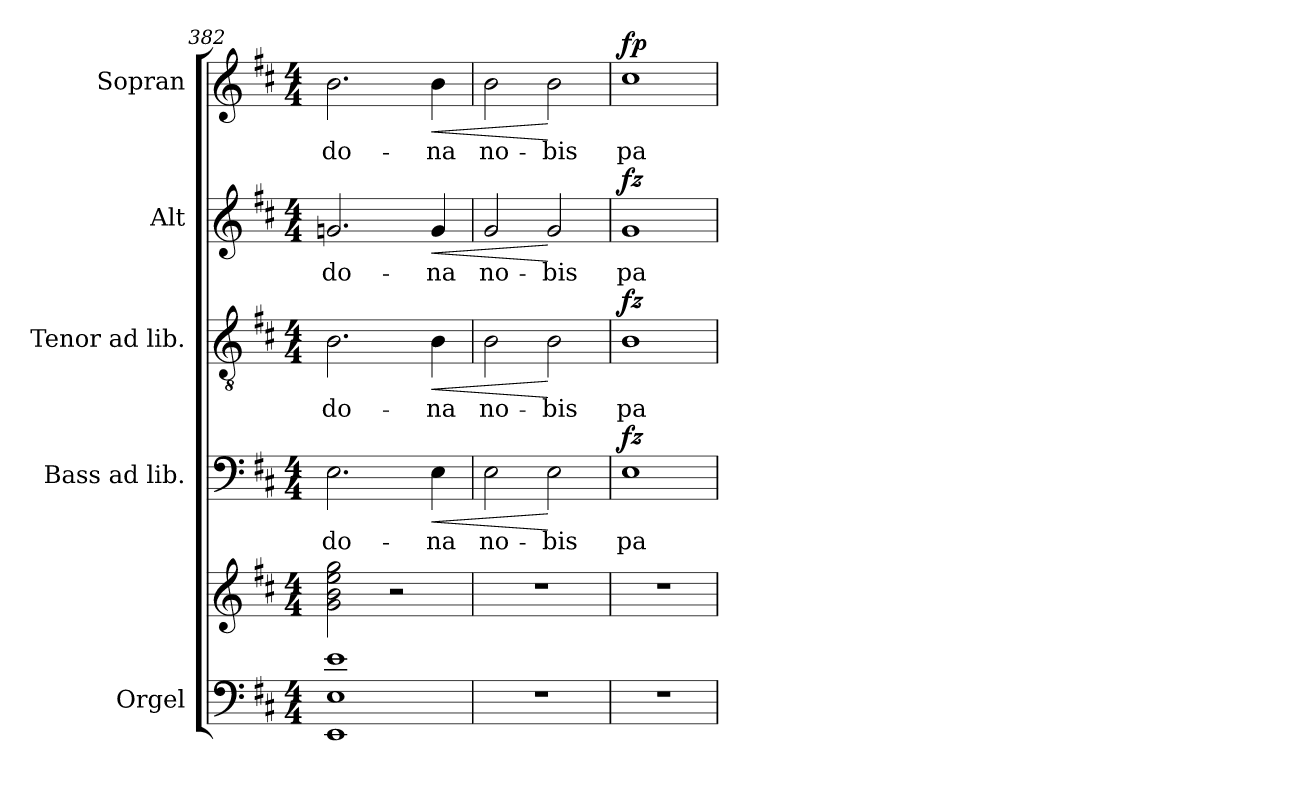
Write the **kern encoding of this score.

**kern	**kern	**kern	**text	**dynam	**kern	**text	**dynam	**kern	**text	**dynam	**kern	**text	**dynam
*part5	*part5	*part4	*part4	*part4	*part3	*part3	*part3	*part2	*part2	*part2	*part1	*part1	*part1
*staff6	*staff5	*staff4	*staff4	*staff4	*staff3	*staff3	*staff3	*staff2	*staff2	*staff2	*staff1	*staff1	*staff1
*I"Orgel	*	*I"Bass ad lib.	*	*	*I"Tenor ad lib.	*	*	*I"Alt	*	*	*I"Sopran	*	*
*I'Org.	*	*I'B.	*	*	*I'T.	*	*	*I'A.	*	*	*I'S.	*	*
*clefF4	*clefG2	*clefF4	*	*	*clefGv2	*	*	*clefG2	*	*	*clefG2	*	*
*k[f#c#]	*k[f#c#]	*k[f#c#]	*	*	*k[f#c#]	*	*	*k[f#c#]	*	*	*k[f#c#]	*	*
*D:	*D:	*D:	*	*	*D:	*	*	*D:	*	*	*D:	*	*
*M4/4	*M4/4	*M4/4	*	*	*M4/4	*	*	*M4/4	*	*	*M4/4	*	*
=382	=382	=382	=382	=382	=382	=382	=382	=382	=382	=382	=382	=382	=382
!	!	!	!LO:LY:b	!	!	!LO:LY:b	!	!	!LO:LY:b	!	!	!LO:LY:b	!
1EE 1E 1e	2g\ 2b\ 2ee\ 2gg\	2.E\	do-	.	2.B\	do-	.	2.gn/	do-	.	2.b\	do-	.
.	2r	.	.	.	.	.	.	.	.	.	.	.	.
!	!	!	!LO:LY:b	!LO:HP:b	!	!LO:LY:b	!LO:HP:b	!	!LO:LY:b	!LO:HP:b	!	!LO:LY:b	!LO:HP:b
.	.	4E\	-na	<	4B\	-na	<	4g/	-na	<	4b\	-na	<
=383	=383	=383	=383	=383	=383	=383	=383	=383	=383	=383	=383	=383	=383
!	!	!	!LO:LY:b	!	!	!LO:LY:b	!	!	!LO:LY:b	!	!	!LO:LY:b	!
1r	1r	2E\	no-	.	2B\	no-	.	2g/	no-	.	2b\	no-	.
!	!	!	!LO:LY:b	!	!	!LO:LY:b	!	!	!LO:LY:b	!	!	!LO:LY:b	!
.	.	2E\	-bis	[	2B\	-bis	[	2g/	-bis	[	2b\	-bis	[
=384	=384	=384	=384	=384	=384	=384	=384	=384	=384	=384	=384	=384	=384
!	!	!	!LO:LY:b	!LO:DY:a	!	!LO:LY:b	!LO:DY:a	!	!LO:LY:b	!LO:DY:a	!	!LO:LY:b	!LO:DY:a
1r	1r	1E	pa-	fz	1B	pa-	fz	1g	pa-	fz	1cc#	pa-	fp
=	=	=	=	=	=	=	=	=	=	=	=	=	=
*-	*-	*-	*-	*-	*-	*-	*-	*-	*-	*-	*-	*-	*-
